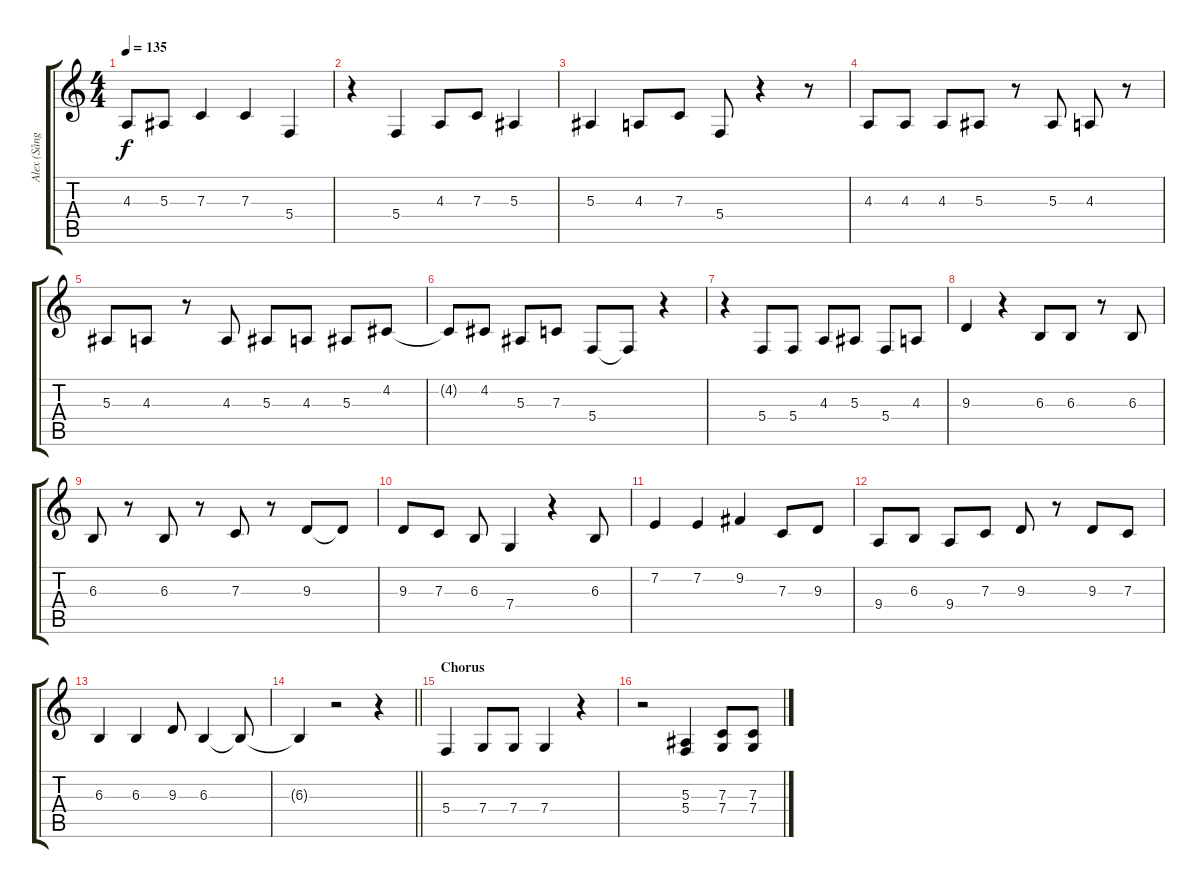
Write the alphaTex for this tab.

\track ("Alex (Sång)" "Alex (Sång") {instrument tenorsax}
\staff {score tabs}
\tuning (D4 A3 F3 C3 G2 D2) {hide}
\ts (4 4)
\tempo 135
\clef g2
\ks c
4.3.8{dy f} 5.3.8 7.3.4 7.3.4 5.4.4 |
r.4 5.4.4 4.3.8 7.3.8 5.3.4 |
5.3.4 4.3.8 7.3.8 5.4.8 r.4 r.8 |
4.3.8 4.3.8 4.3.8 5.3.8 r.8 5.3.8 4.3.8 r.8 |
5.3.8 4.3.8 r.8 4.3.8 5.3.8 4.3.8 5.3.8 4.2.8 |
4.2{t}.8 4.2.8 5.3.8 7.3.8 5.4.8 5.4{t}.8 r.4 |
r.4 5.4.8 5.4.8 4.3.8 5.3.8 5.4.8 4.3.8 |
9.3.4 r.4 6.3.8 6.3.8 r.8 6.3.8 |
6.3.8 r.8 6.3.8 r.8 7.3.8 r.8 9.3.8 9.3{t}.8 |
9.3.8 7.3.8 6.3.8 7.4.4 r.4 6.3.8 |
7.2.4 7.2.4 9.2.4 7.3.8 9.3.8 |
9.4.8 6.3.8 9.4.8 7.3.8 9.3.8 r.8 9.3.8 7.3.8 |
6.3.4 6.3.4 9.3.8 6.3.4 6.3{t}.8 |
\barLineRight lightlight
6.3{t}.4 r.2 r.4 |
\section ("" "Chorus")
5.4.4 7.4.8 7.4.8 7.4.4 r.4 |
r.2 (5.3 5.4).4 (7.3 7.4).8 (7.3 7.4).8
